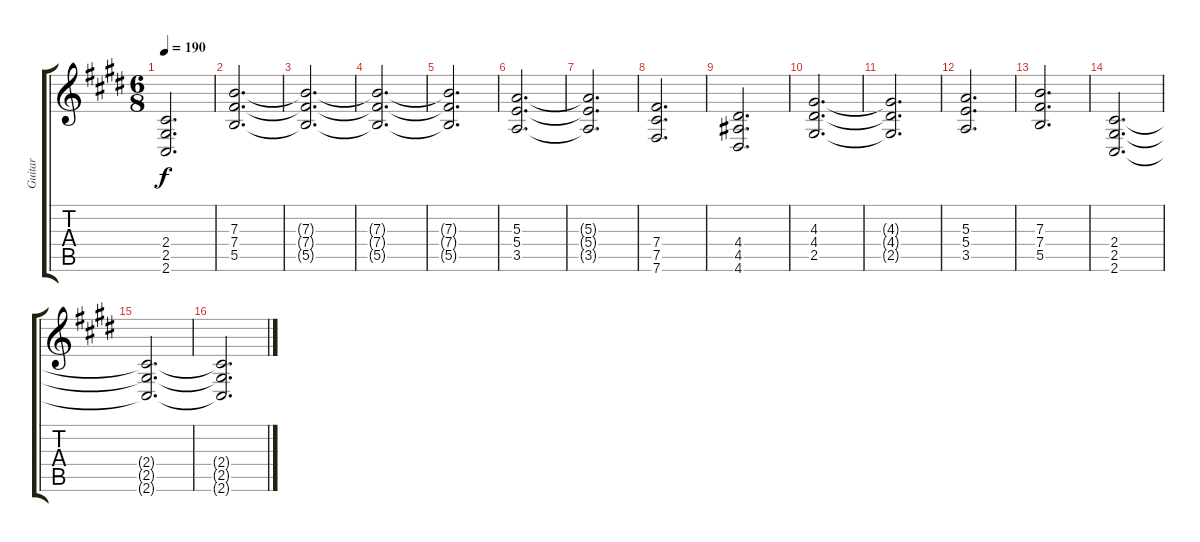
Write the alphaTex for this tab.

\track ("Guitar" "Guitar") {instrument distortionguitar}
\staff {score tabs}
\tuning (Db4 Ab3 E3 B2 Gb2 B1) {hide}
\ts (6 8)
\tempo 190
\clef g2
\ks c#minor
(2.4{t} 2.5{t} 2.6{t}).2{d dy f} |
(7.3 7.4 5.5).2{d} |
(7.3{t} 7.4{t} 5.5{t}).2{d} |
(7.3{t} 7.4{t} 5.5{t}).2{d} |
(7.3{t} 7.4{t} 5.5{t}).2{d} |
(5.3 5.4 3.5).2{d} |
(5.3{t} 5.4{t} 3.5{t}).2{d} |
(7.4 7.5 7.6).2{d} |
(4.4 4.5 4.6).2{d} |
(4.3 4.4 2.5).2{d} |
(4.3{t} 4.4{t} 2.5{t}).2{d} |
(5.3 5.4 3.5).2{d} |
(7.3 7.4 5.5).2{d} |
(2.4 2.5 2.6).2{d} |
(2.4{t} 2.5{t} 2.6{t}).2{d} |
(2.4{t} 2.5{t} 2.6{t}).2{d}
